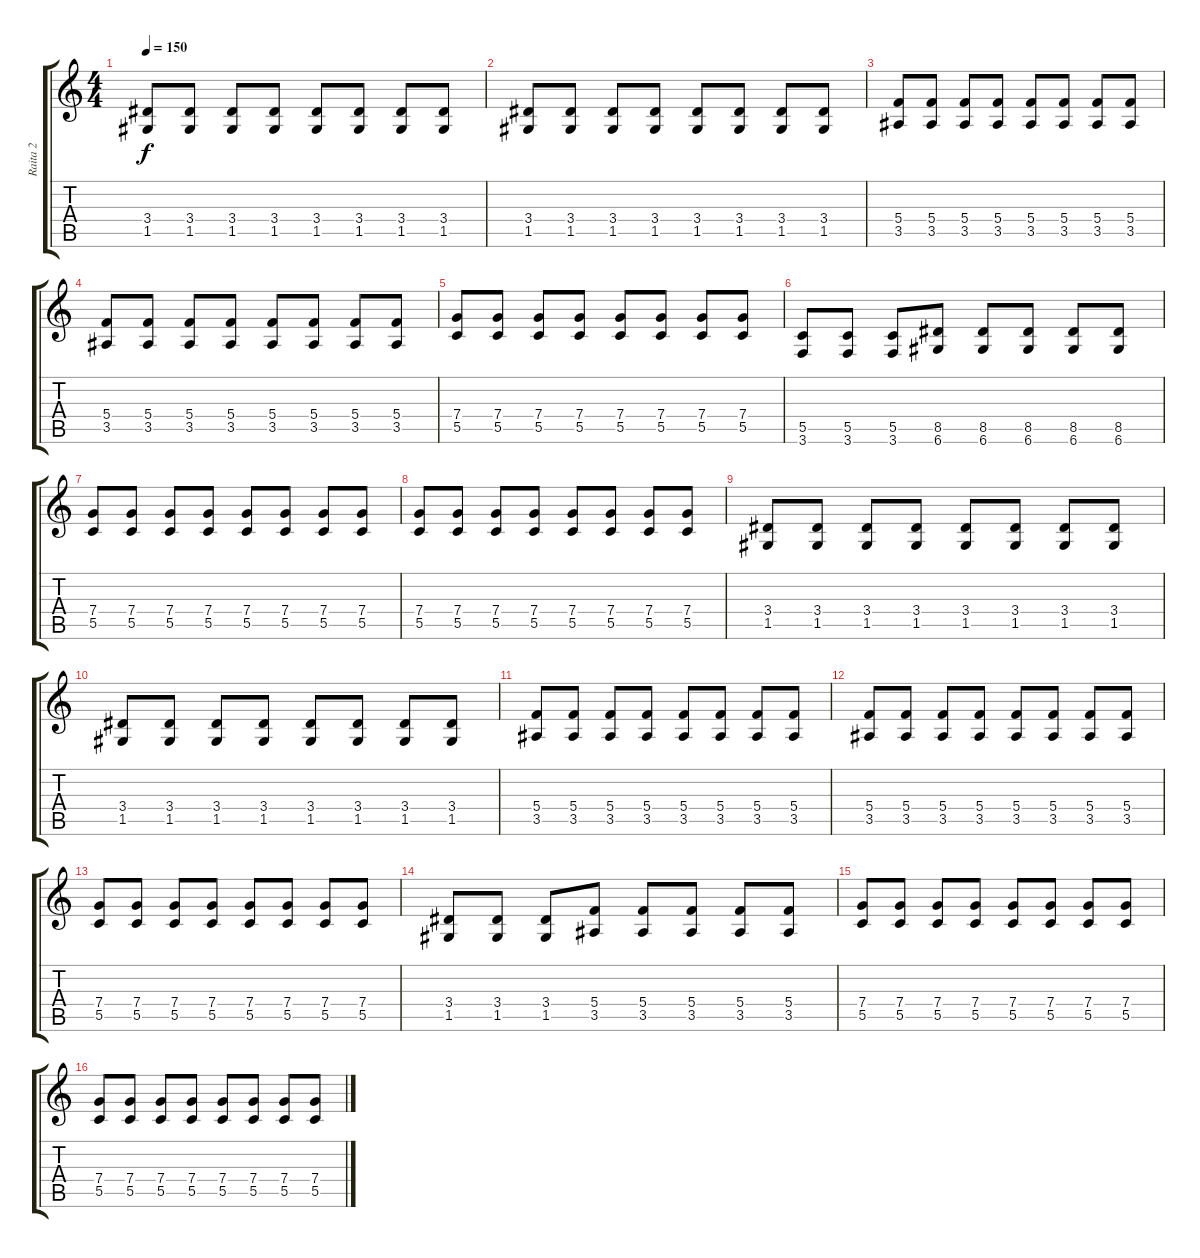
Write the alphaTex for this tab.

\track ("Raita 2" "Raita 2") {instrument distortionguitar}
\staff {score tabs}
\tuning (D4 A3 F3 C3 G2 D2) {hide}
\ts (4 4)
\tempo 150
\clef g2
\ks c
(3.4 1.5).8{dy f} (3.4 1.5).8 (3.4 1.5).8 (3.4 1.5).8 (3.4 1.5).8 (3.4 1.5).8 (3.4 1.5).8 (3.4 1.5).8 |
(3.4 1.5).8 (3.4 1.5).8 (3.4 1.5).8 (3.4 1.5).8 (3.4 1.5).8 (3.4 1.5).8 (3.4 1.5).8 (3.4 1.5).8 |
(5.4 3.5).8 (5.4 3.5).8 (5.4 3.5).8 (5.4 3.5).8 (5.4 3.5).8 (5.4 3.5).8 (5.4 3.5).8 (5.4 3.5).8 |
(5.4 3.5).8 (5.4 3.5).8 (5.4 3.5).8 (5.4 3.5).8 (5.4 3.5).8 (5.4 3.5).8 (5.4 3.5).8 (5.4 3.5).8 |
(7.4 5.5).8 (7.4 5.5).8 (7.4 5.5).8 (7.4 5.5).8 (7.4 5.5).8 (7.4 5.5).8 (7.4 5.5).8 (7.4 5.5).8 |
(5.5 3.6).8 (5.5 3.6).8 (5.5 3.6).8 (8.5 6.6).8 (8.5 6.6).8 (8.5 6.6).8 (8.5 6.6).8 (8.5 6.6).8 |
(7.4 5.5).8 (7.4 5.5).8 (7.4 5.5).8 (7.4 5.5).8 (7.4 5.5).8 (7.4 5.5).8 (7.4 5.5).8 (7.4 5.5).8 |
(7.4 5.5).8 (7.4 5.5).8 (7.4 5.5).8 (7.4 5.5).8 (7.4 5.5).8 (7.4 5.5).8 (7.4 5.5).8 (7.4 5.5).8 |
(3.4 1.5).8 (3.4 1.5).8 (3.4 1.5).8 (3.4 1.5).8 (3.4 1.5).8 (3.4 1.5).8 (3.4 1.5).8 (3.4 1.5).8 |
(3.4 1.5).8 (3.4 1.5).8 (3.4 1.5).8 (3.4 1.5).8 (3.4 1.5).8 (3.4 1.5).8 (3.4 1.5).8 (3.4 1.5).8 |
(5.4 3.5).8 (5.4 3.5).8 (5.4 3.5).8 (5.4 3.5).8 (5.4 3.5).8 (5.4 3.5).8 (5.4 3.5).8 (5.4 3.5).8 |
(5.4 3.5).8 (5.4 3.5).8 (5.4 3.5).8 (5.4 3.5).8 (5.4 3.5).8 (5.4 3.5).8 (5.4 3.5).8 (5.4 3.5).8 |
(7.4 5.5).8 (7.4 5.5).8 (7.4 5.5).8 (7.4 5.5).8 (7.4 5.5).8 (7.4 5.5).8 (7.4 5.5).8 (7.4 5.5).8 |
(3.4 1.5).8 (3.4 1.5).8 (3.4 1.5).8 (5.4 3.5).8 (5.4 3.5).8 (5.4 3.5).8 (5.4 3.5).8 (5.4 3.5).8 |
(7.4 5.5).8 (7.4 5.5).8 (7.4 5.5).8 (7.4 5.5).8 (7.4 5.5).8 (7.4 5.5).8 (7.4 5.5).8 (7.4 5.5).8 |
(7.4 5.5).8 (7.4 5.5).8 (7.4 5.5).8 (7.4 5.5).8 (7.4 5.5).8 (7.4 5.5).8 (7.4 5.5).8 (7.4 5.5).8
